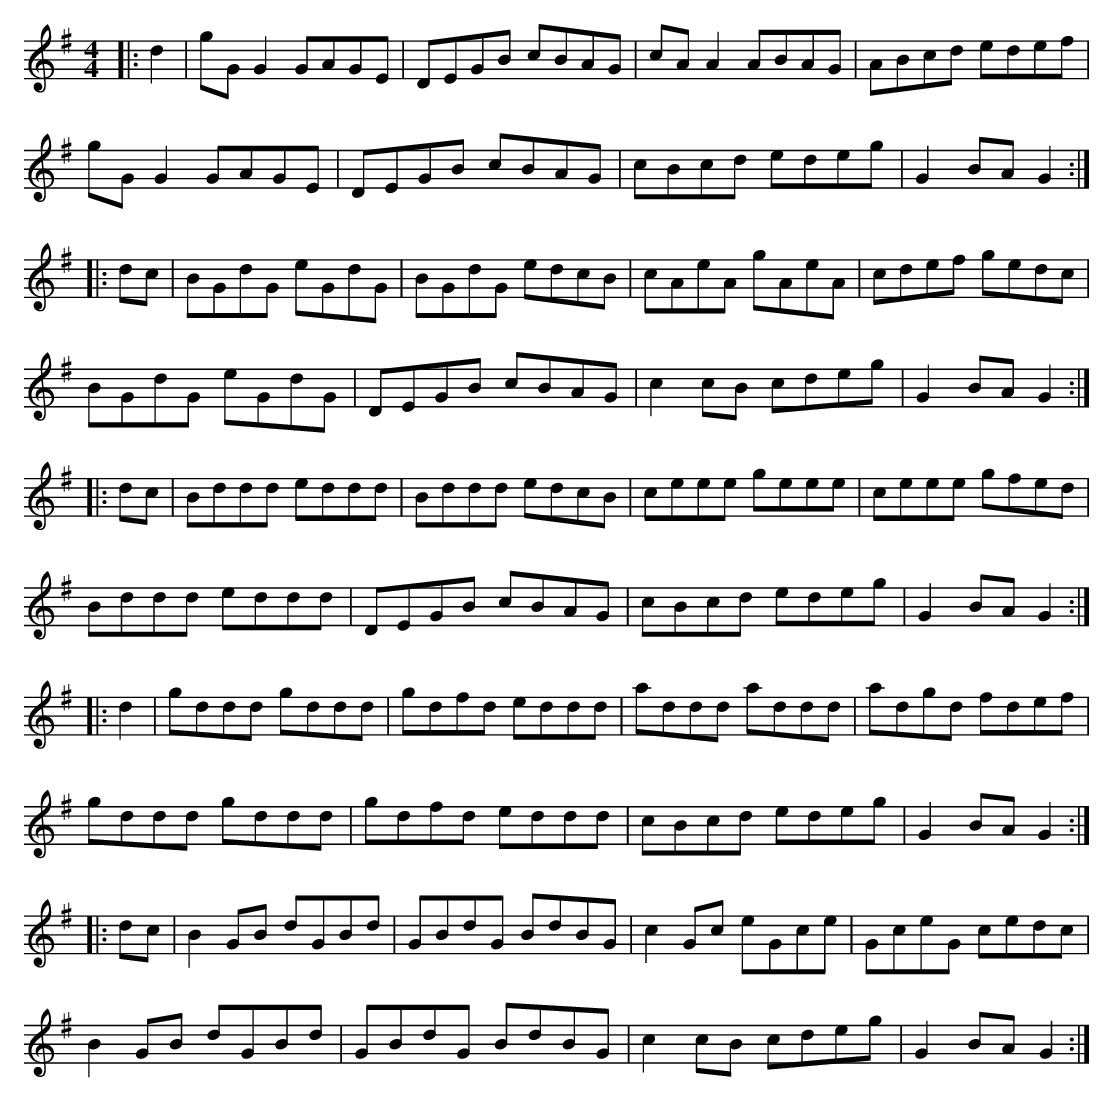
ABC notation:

X:1
M:4/4
K:G
|:d2|gGG2 GAGE|DEGB cBAG|cAA2 ABAG|ABcd edef|
gGG2 GAGE|DEGB cBAG|cBcd edeg|G2 BA G2:|
|:dc|BGdG eGdG|BGdG edcB|cAeA gAeA|cdef gedc|
BGdG eGdG|DEGB cBAG|c2cB cdeg|G2 BA G2:|
|:dc|Bddd eddd|Bddd edcB|ceee geee|ceee gfed|
Bddd eddd|DEGB cBAG|cBcd edeg|G2 BA G2:|
|:d2|gddd gddd|gdfd eddd|addd addd|adgd fdef|
gddd gddd|gdfd eddd|cBcd edeg|G2 BA G2:|
|:dc|B2GB dGBd|GBdG BdBG|c2 Gc eGce|GceG cedc|
B2GB dGBd|GBdG BdBG|c2cB cdeg|G2 BA G2:|
